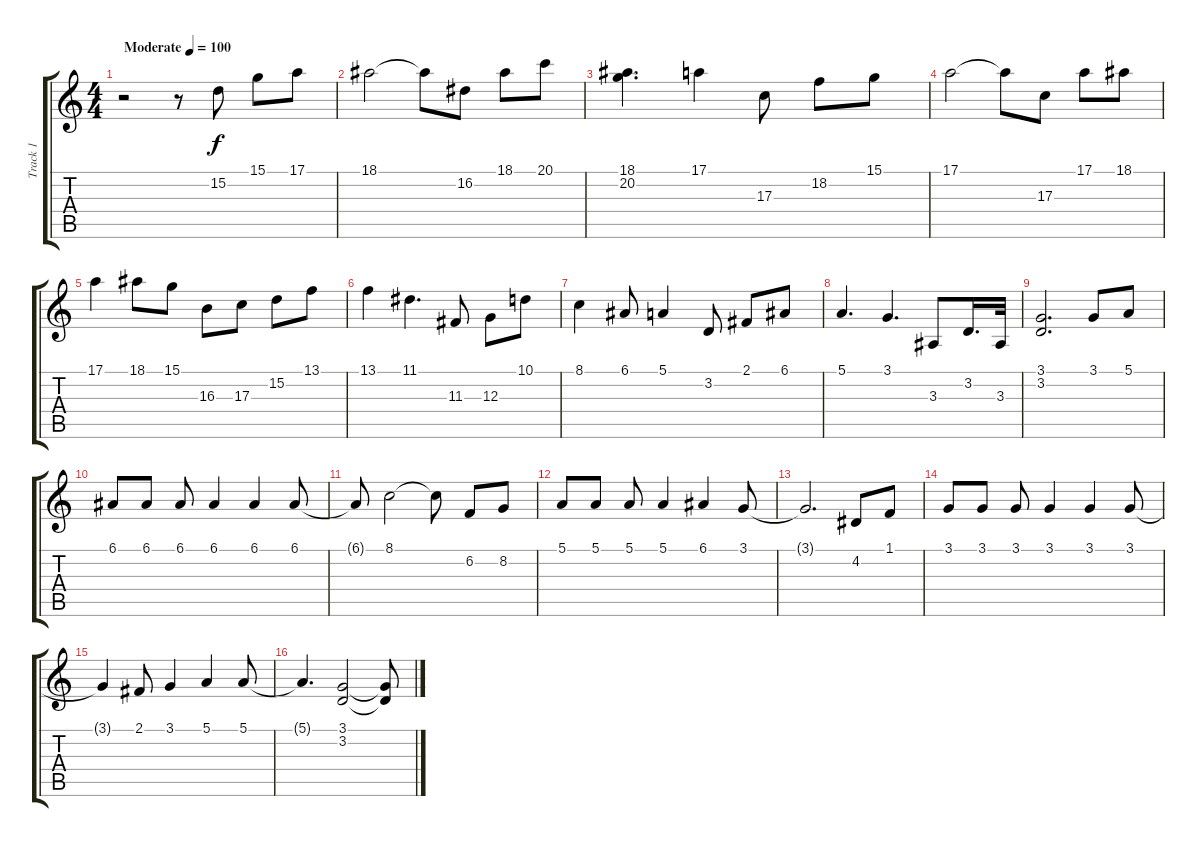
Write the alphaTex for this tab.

\track ("Track 1" "Track 1") {instrument acousticgrandpiano}
\staff {score tabs}
\tuning (E4 B3 G3 D3 A2 E2) {hide}
\ts (4 4)
\tempo (100 "Moderate")
\clef g2
\ks c
r.2{dy f instrument acousticgrandpiano} r.8 15.2.8 15.1.8 17.1.8 |
18.1.2 18.1{t}.8 16.2.8 18.1.8 20.1.8 |
(18.1 20.2).4{d} 17.1.4 17.3.8 18.2.8 15.1.8 |
17.1.2 17.1{t}.8 17.3.8 17.1.8 18.1.8 |
17.1.4 18.1.8 15.1.8 16.3.8 17.3.8 15.2.8 13.1.8 |
13.1.4 11.1.4{d} 11.3.8 12.3.8 10.1.8 |
8.1.4 6.1.8 5.1.4 3.2.8 2.1.8 6.1.8 |
5.1.4{d} 3.1.4{d} 3.3.8 3.2.16{d} 3.3.32 |
(3.1 3.2).2{d} 3.1.8 5.1.8 |
6.1.8 6.1.8 6.1.8 6.1.4 6.1.4 6.1.8 |
6.1{t}.8 8.1.2 8.1{t}.8 6.2.8 8.2.8 |
5.1.8 5.1.8 5.1.8 5.1.4 6.1.4 3.1.8 |
3.1{t}.2{d} 4.2.8 1.1.8 |
3.1.8 3.1.8 3.1.8 3.1.4 3.1.4 3.1.8 |
3.1{t}.4 2.1.8 3.1.4 5.1.4 5.1.8 |
5.1{t}.4{d} (3.1 3.2).2 (3.1{t} 3.2{t}).8
